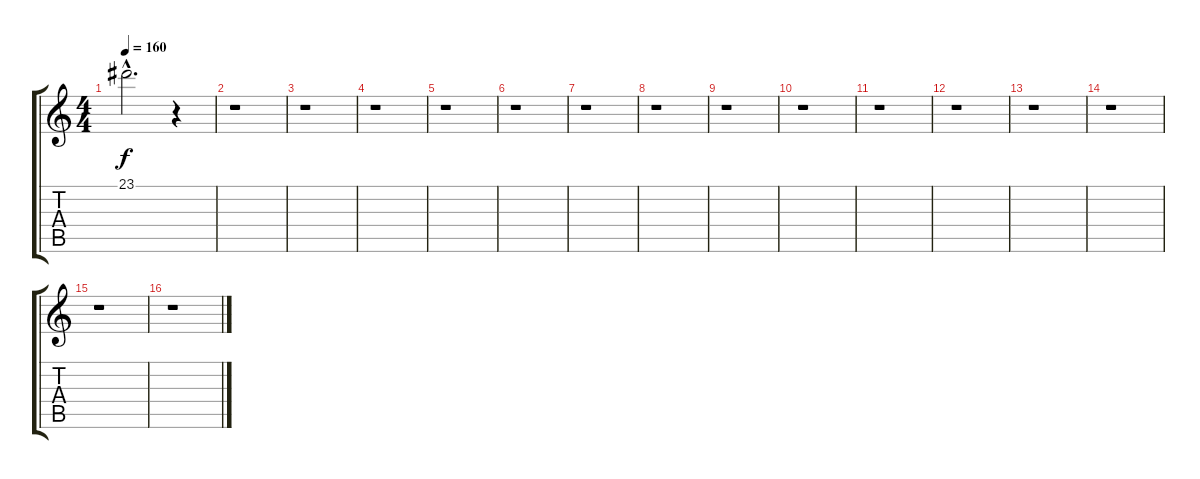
\track "" {instrument stringensemble1}
\staff {score tabs}
\tuning (E4 B3 G3 D3 A2 E2) {hide}
\ts (4 4)
\tempo 160
\clef g2
\ks c
23.1{hac t}.2{d dy f} r.4 |
r.1 |
r.1 |
r.1 |
r.1 |
r.1 |
r.1 |
r.1 |
r.1 |
r.1 |
r.1 |
r.1 |
r.1 |
r.1 |
r.1 |
r.1
